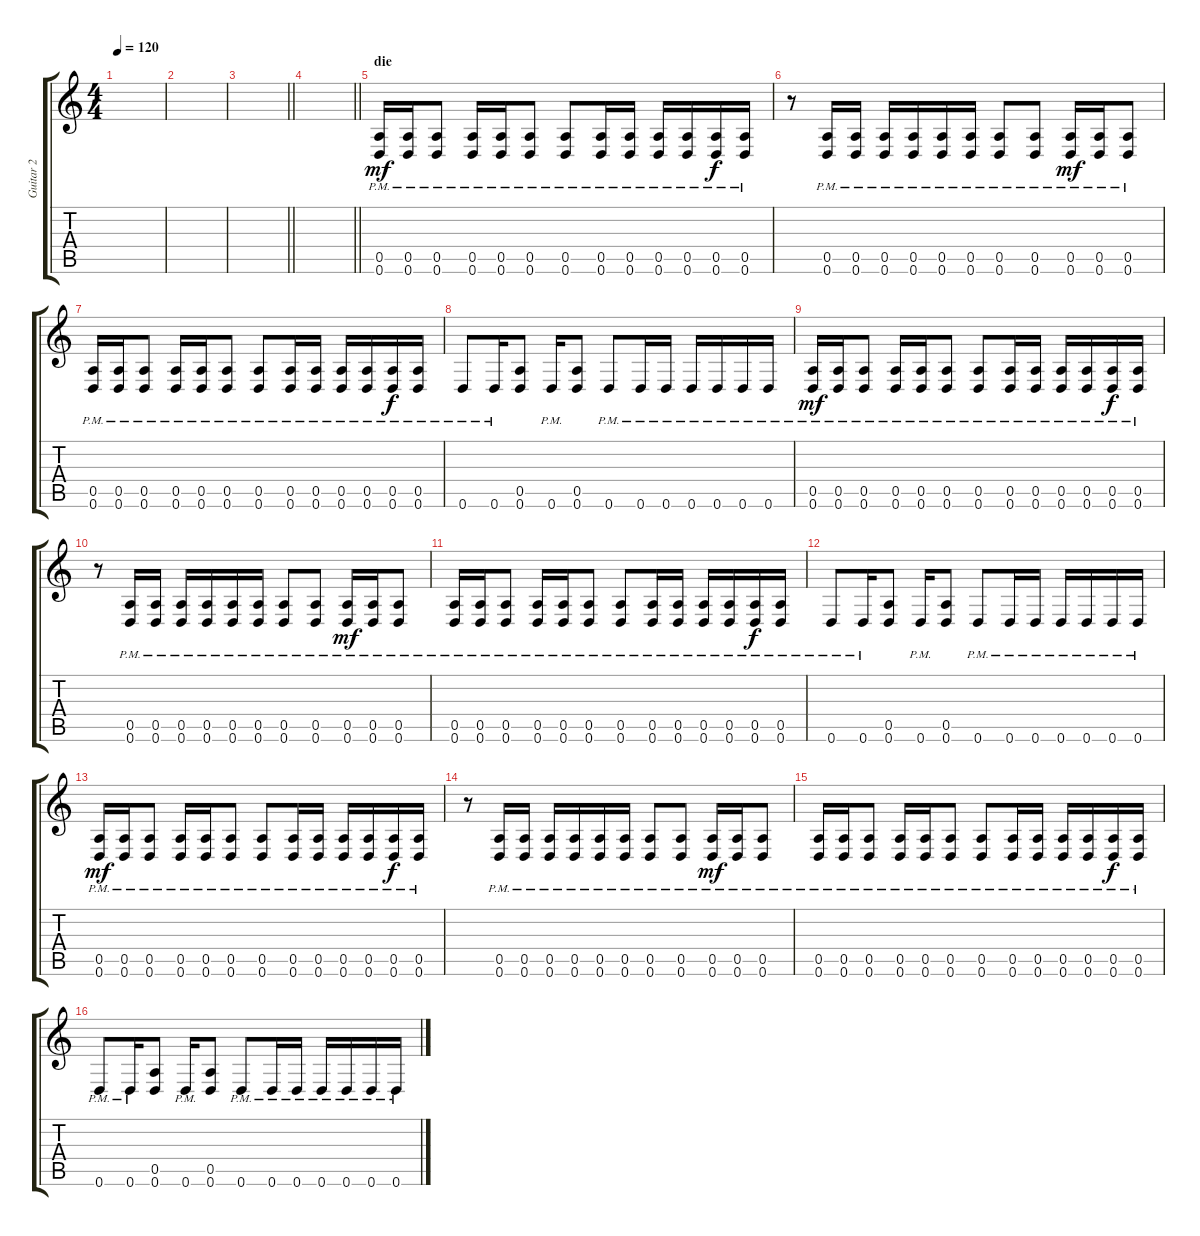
\track ("Guitar 2" "Guitar 2") {instrument distortionguitar}
\staff {score tabs}
\tuning (E4 B3 G3 D3 A2 D2) {hide}
\ts (4 4)
\tempo 120
\clef g2
\ks c
|
|
\barLineRight lightlight
|
\section ("" "")
\barLineRight lightlight
|
\section ("" "die")
(0.5{pm} 0.6{pm}).16{dy mf} (0.5{pm} 0.6{pm}).16 (0.5{pm} 0.6{pm}).8 (0.5{pm} 0.6{pm}).16 (0.5{pm} 0.6{pm}).16 (0.5{pm} 0.6{pm}).8 (0.5{pm} 0.6{pm}).8 (0.5{pm} 0.6{pm}).16 (0.5{pm} 0.6{pm}).16 (0.5{pm} 0.6{pm}).16 (0.5{pm} 0.6{pm}).16 (0.5{pm} 0.6{pm}).16{dy f} (0.5{pm} 0.6{pm}).16 |
r.8 (0.5{pm} 0.6{pm}).16 (0.5{pm} 0.6{pm}).16 (0.5{pm} 0.6{pm}).16 (0.5{pm} 0.6{pm}).16 (0.5{pm} 0.6{pm}).16 (0.5{pm} 0.6{pm}).16 (0.5{pm} 0.6{pm}).8 (0.5{pm} 0.6{pm}).8 (0.5{pm} 0.6{pm}).16{dy mf} (0.5{pm} 0.6{pm}).16 (0.5{pm} 0.6{pm}).8 |
(0.5{pm} 0.6{pm}).16 (0.5{pm} 0.6{pm}).16 (0.5{pm} 0.6{pm}).8 (0.5{pm} 0.6{pm}).16 (0.5{pm} 0.6{pm}).16 (0.5{pm} 0.6{pm}).8 (0.5{pm} 0.6{pm}).8 (0.5{pm} 0.6{pm}).16 (0.5{pm} 0.6{pm}).16 (0.5{pm} 0.6{pm}).16 (0.5{pm} 0.6{pm}).16 (0.5{pm} 0.6{pm}).16{dy f} (0.5{pm} 0.6{pm}).16 |
0.6{pm}.8 0.6{pm}.16 (0.5 0.6).8 0.6{pm}.16 (0.5 0.6).8 0.6{pm}.8 0.6{pm}.16 0.6{pm}.16 0.6{pm}.16 0.6{pm}.16 0.6{pm}.16 0.6{pm}.16 |
(0.5{pm} 0.6{pm}).16{dy mf} (0.5{pm} 0.6{pm}).16 (0.5{pm} 0.6{pm}).8 (0.5{pm} 0.6{pm}).16 (0.5{pm} 0.6{pm}).16 (0.5{pm} 0.6{pm}).8 (0.5{pm} 0.6{pm}).8 (0.5{pm} 0.6{pm}).16 (0.5{pm} 0.6{pm}).16 (0.5{pm} 0.6{pm}).16 (0.5{pm} 0.6{pm}).16 (0.5{pm} 0.6{pm}).16{dy f} (0.5{pm} 0.6{pm}).16 |
r.8 (0.5{pm} 0.6{pm}).16 (0.5{pm} 0.6{pm}).16 (0.5{pm} 0.6{pm}).16 (0.5{pm} 0.6{pm}).16 (0.5{pm} 0.6{pm}).16 (0.5{pm} 0.6{pm}).16 (0.5{pm} 0.6{pm}).8 (0.5{pm} 0.6{pm}).8 (0.5{pm} 0.6{pm}).16{dy mf} (0.5{pm} 0.6{pm}).16 (0.5{pm} 0.6{pm}).8 |
(0.5{pm} 0.6{pm}).16 (0.5{pm} 0.6{pm}).16 (0.5{pm} 0.6{pm}).8 (0.5{pm} 0.6{pm}).16 (0.5{pm} 0.6{pm}).16 (0.5{pm} 0.6{pm}).8 (0.5{pm} 0.6{pm}).8 (0.5{pm} 0.6{pm}).16 (0.5{pm} 0.6{pm}).16 (0.5{pm} 0.6{pm}).16 (0.5{pm} 0.6{pm}).16 (0.5{pm} 0.6{pm}).16{dy f} (0.5{pm} 0.6{pm}).16 |
0.6{pm}.8 0.6{pm}.16 (0.5 0.6).8 0.6{pm}.16 (0.5 0.6).8 0.6{pm}.8 0.6{pm}.16 0.6{pm}.16 0.6{pm}.16 0.6{pm}.16 0.6{pm}.16 0.6{pm}.16 |
(0.5{pm} 0.6{pm}).16{dy mf} (0.5{pm} 0.6{pm}).16 (0.5{pm} 0.6{pm}).8 (0.5{pm} 0.6{pm}).16 (0.5{pm} 0.6{pm}).16 (0.5{pm} 0.6{pm}).8 (0.5{pm} 0.6{pm}).8 (0.5{pm} 0.6{pm}).16 (0.5{pm} 0.6{pm}).16 (0.5{pm} 0.6{pm}).16 (0.5{pm} 0.6{pm}).16 (0.5{pm} 0.6{pm}).16{dy f} (0.5{pm} 0.6{pm}).16 |
r.8 (0.5{pm} 0.6{pm}).16 (0.5{pm} 0.6{pm}).16 (0.5{pm} 0.6{pm}).16 (0.5{pm} 0.6{pm}).16 (0.5{pm} 0.6{pm}).16 (0.5{pm} 0.6{pm}).16 (0.5{pm} 0.6{pm}).8 (0.5{pm} 0.6{pm}).8 (0.5{pm} 0.6{pm}).16{dy mf} (0.5{pm} 0.6{pm}).16 (0.5{pm} 0.6{pm}).8 |
(0.5{pm} 0.6{pm}).16 (0.5{pm} 0.6{pm}).16 (0.5{pm} 0.6{pm}).8 (0.5{pm} 0.6{pm}).16 (0.5{pm} 0.6{pm}).16 (0.5{pm} 0.6{pm}).8 (0.5{pm} 0.6{pm}).8 (0.5{pm} 0.6{pm}).16 (0.5{pm} 0.6{pm}).16 (0.5{pm} 0.6{pm}).16 (0.5{pm} 0.6{pm}).16 (0.5{pm} 0.6{pm}).16{dy f} (0.5{pm} 0.6{pm}).16 |
0.6{pm}.8 0.6{pm}.16 (0.5 0.6).8 0.6{pm}.16 (0.5 0.6).8 0.6{pm}.8 0.6{pm}.16 0.6{pm}.16 0.6{pm}.16 0.6{pm}.16 0.6{pm}.16 0.6{pm}.16
